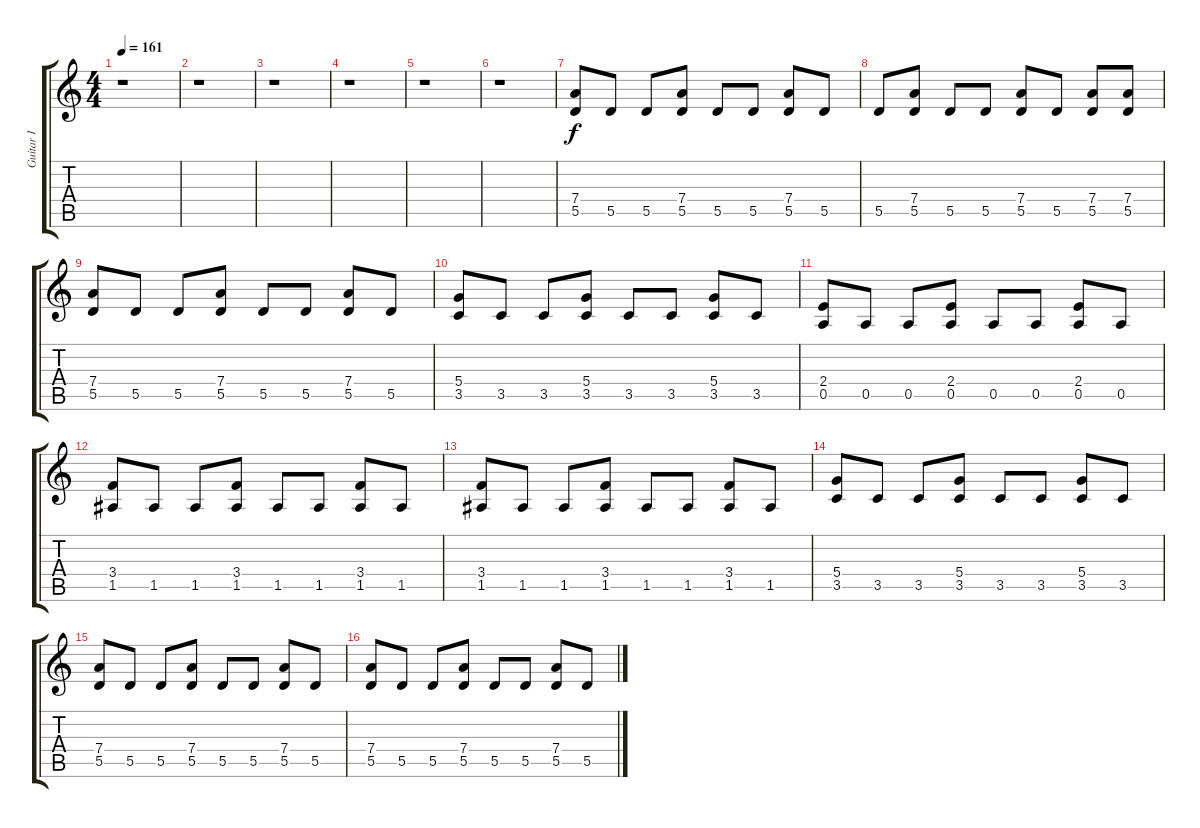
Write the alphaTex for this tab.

\track ("Guitar I" "Guitar I") {instrument overdrivenguitar}
\staff {score tabs}
\tuning (E4 B3 G3 D3 A2 E2) {hide}
\ts (4 4)
\tempo 161
\clef g2
\ks c
r.1{dy f} |
r.1 |
r.1 |
r.1 |
r.1 |
r.1 |
(7.4 5.5).8 5.5.8 5.5.8 (7.4 5.5).8 5.5.8 5.5.8 (7.4 5.5).8 5.5.8 |
5.5.8 (7.4 5.5).8 5.5.8 5.5.8 (7.4 5.5).8 5.5.8 (7.4 5.5).8 (7.4 5.5).8 |
(7.4 5.5).8 5.5.8 5.5.8 (7.4 5.5).8 5.5.8 5.5.8 (7.4 5.5).8 5.5.8 |
(5.4 3.5).8 3.5.8 3.5.8 (5.4 3.5).8 3.5.8 3.5.8 (5.4 3.5).8 3.5.8 |
(2.4 0.5).8 0.5.8 0.5.8 (2.4 0.5).8 0.5.8 0.5.8 (2.4 0.5).8 0.5.8 |
(3.4 1.5).8 1.5.8 1.5.8 (3.4 1.5).8 1.5.8 1.5.8 (3.4 1.5).8 1.5.8 |
(3.4 1.5).8 1.5.8 1.5.8 (3.4 1.5).8 1.5.8 1.5.8 (3.4 1.5).8 1.5.8 |
(5.4 3.5).8 3.5.8 3.5.8 (5.4 3.5).8 3.5.8 3.5.8 (5.4 3.5).8 3.5.8 |
(7.4 5.5).8 5.5.8 5.5.8 (7.4 5.5).8 5.5.8 5.5.8 (7.4 5.5).8 5.5.8 |
(7.4 5.5).8 5.5.8 5.5.8 (7.4 5.5).8 5.5.8 5.5.8 (7.4 5.5).8 5.5.8
